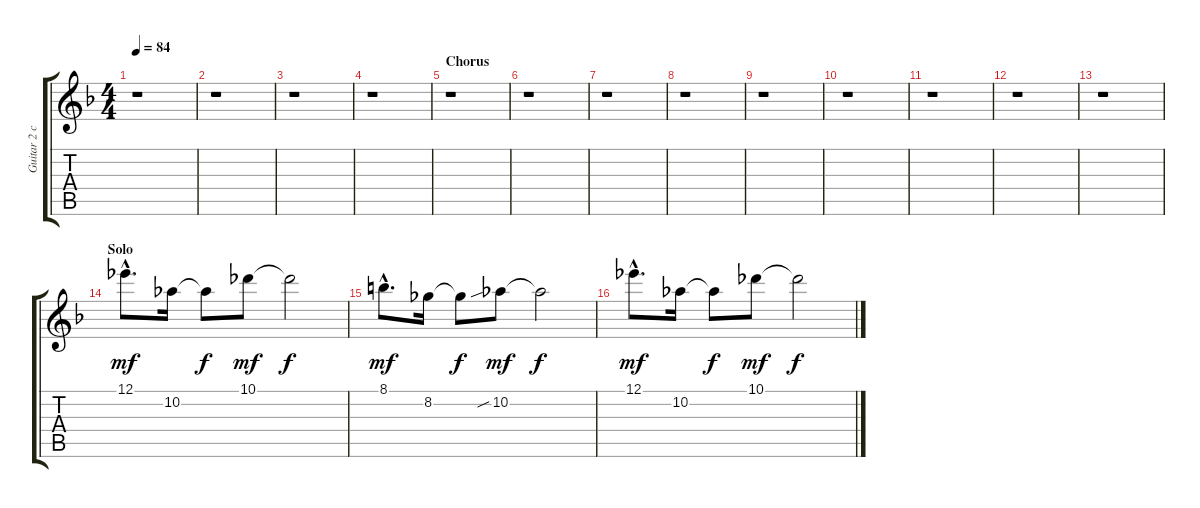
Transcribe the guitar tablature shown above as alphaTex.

\track ("Guitar 2 clean" "Guitar 2 c") {instrument electricguitarclean}
\staff {score tabs}
\tuning (Eb4 Bb3 Gb3 Db3 Ab2 Eb2) {hide}
\ts (4 4)
\tempo 84
\clef g2
\ks dminor
r.1{dy p} |
r.1 |
r.1 |
r.1 |
\section ("" "Chorus")
r.1 |
r.1 |
r.1 |
r.1 |
r.1 |
r.1 |
r.1 |
r.1 |
r.1 |
\section ("" "Solo")
12.1{hac}.8{d dy mf} 10.2.16 10.2{t}.8{dy f} 10.1.8{dy mf} 10.1{t}.2{dy f} |
8.1{hac}.8{d dy mf} 8.2.16 8.2{t}.8{dy f} 10.2{sib}.8{dy mf} 10.2{t}.2{dy f} |
12.1{hac}.8{d dy mf} 10.2.16 10.2{t}.8{dy f} 10.1.8{dy mf} 10.1{t}.2{dy f}
